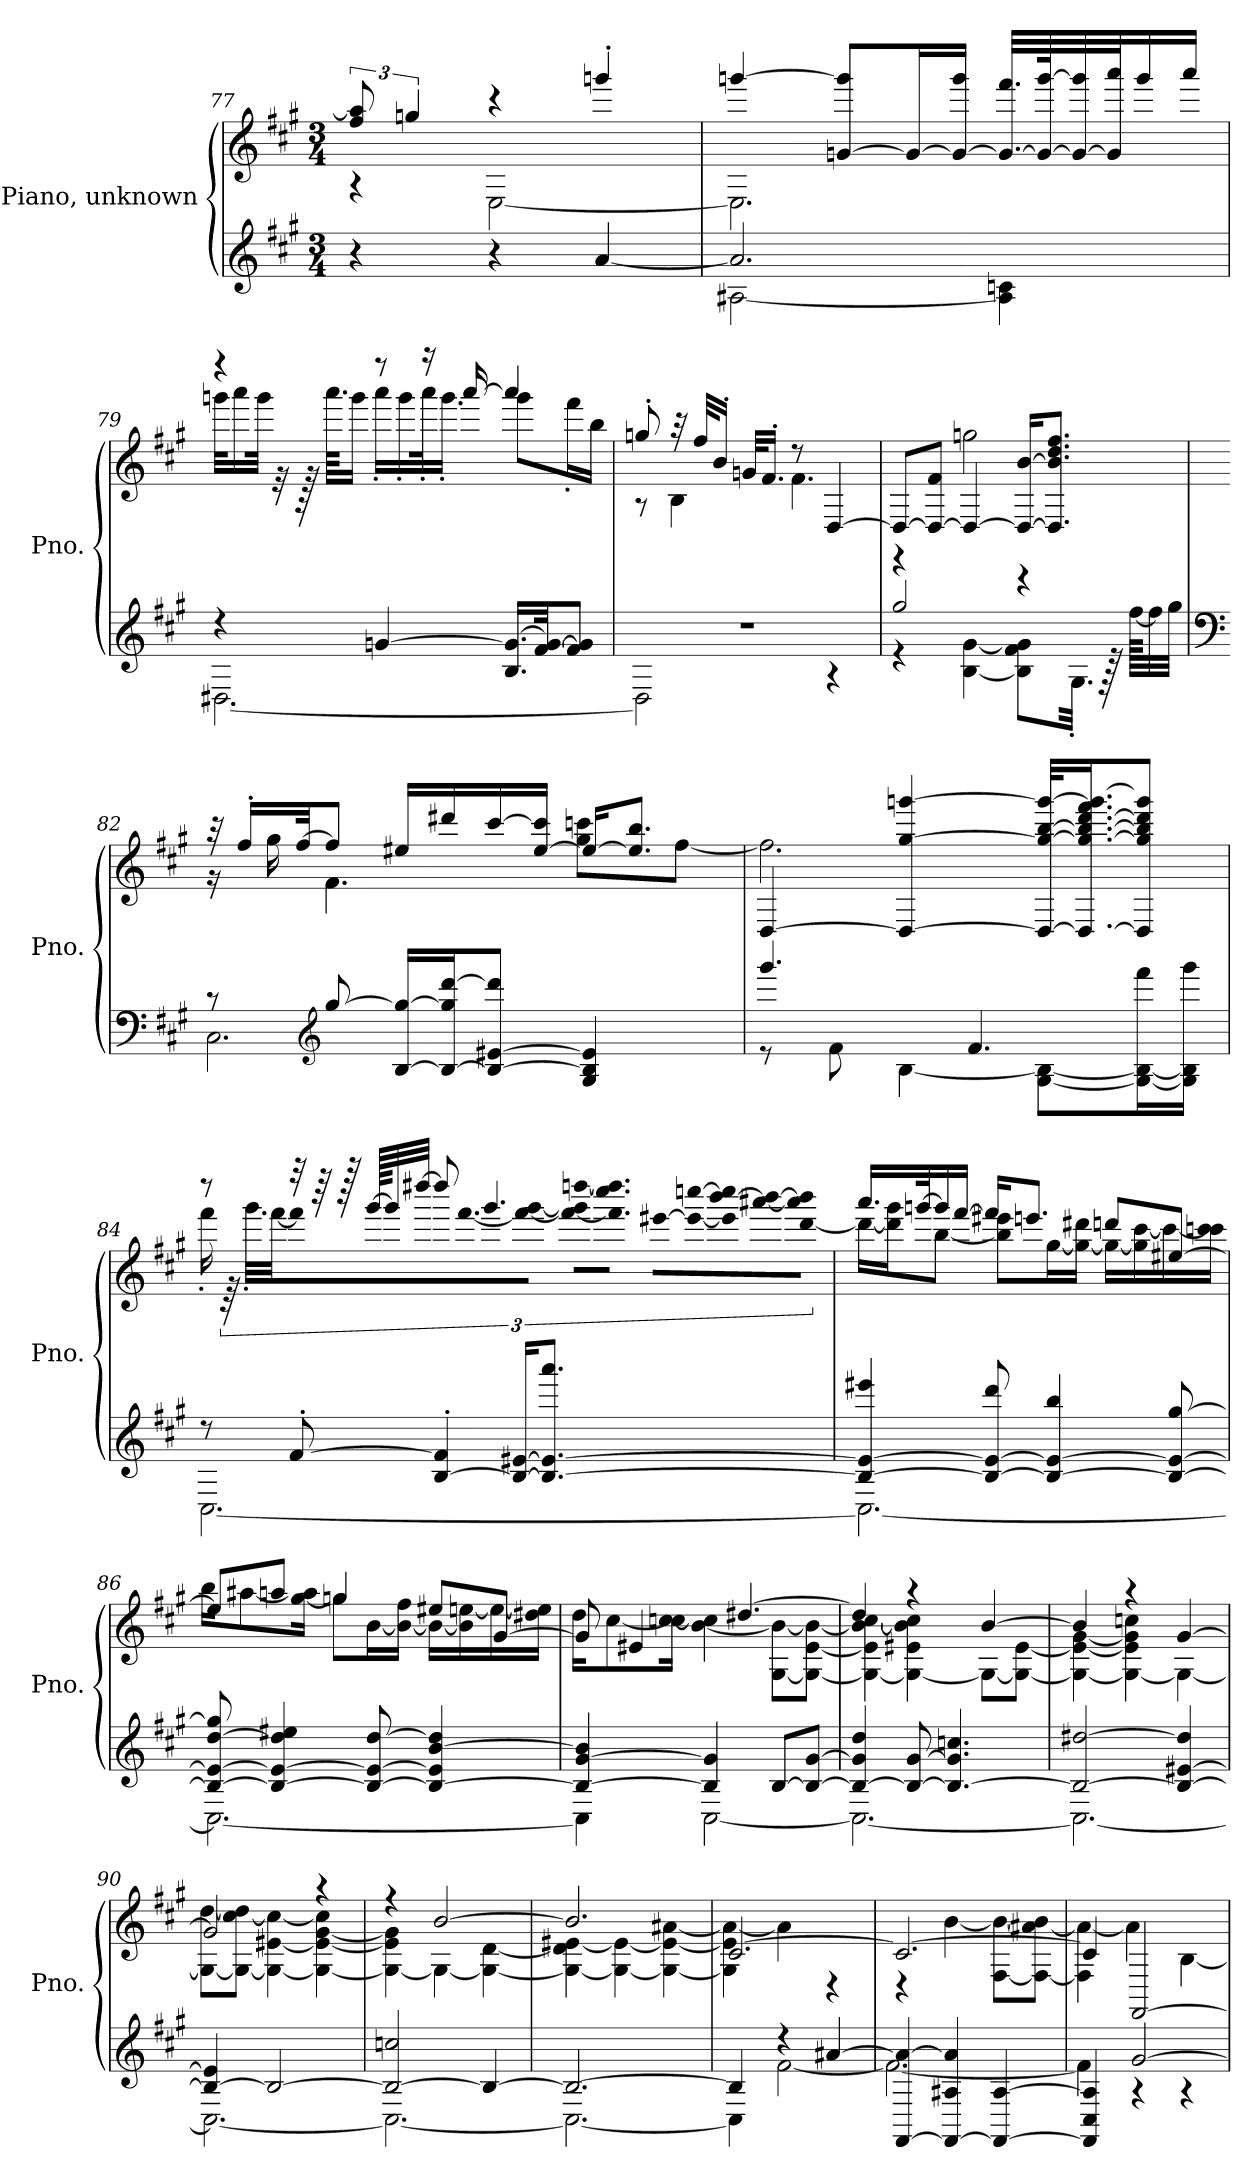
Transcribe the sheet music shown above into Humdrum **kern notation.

**kern	**kern
*part1	*part1
*staff2	*staff1
*I"Piano, unknown	*
*I'Pno.	*
*clefG2	*clefG2
*k[f#c#g#]	*k[f#c#g#]
*M3/4	*M3/4
=77	=77
*	*^
4r	12ff#/ 12aa/]	4r
.	6ggn/	.
4r	4r	[2E\
[4a/	4gggn'/	.
!!LO:LB:g=z	!!
=78	=78	=78
*^	*	*
2.a/]	[2A#X\	[4gggn/	2.E\]
.	.	[8gn/ 8ggg/]L	.
.	.	16g/L_	.
.	.	16g/_ 16ggg/JJ	.
.	4A#\] 4cn\	32.g/_ 32.fff#/LLL	.
.	.	64g/_ [64ggg/K	.
.	.	32g/_ 32ggg/]	.
.	.	32g/] 32aaa/J	.
.	.	16ggg/	.
.	.	16aaa/JJ	.
=79	=79	=79	=79
4r	[2.D#X\	4r	32gggn\KLL
.	.	.	16aaa\
.	.	.	32ggg\JJk
.	.	.	32r
.	.	.	128r
.	.	.	64.aaa\KKLL
.	.	.	16ggg\JJ
[4gn/	.	8r	16aaa'\LL
.	.	.	16ggg'\
.	.	16r	32aaa'\K
.	.	.	16.ggg'\JJ
.	.	[16aaa/	.
16.B/ 16.g/_LL	.	4aaa/]	8ggg\L
[32f#/ 32g/_JK	.	.	.
8f#/] 8g/]J	.	.	16fff#'\L
.	.	.	16bb\JJ
!!LO:LB:g=z	!!
=80	=80	=80	=80
2.r	2D#\]	8ggn'/	8r
.	.	32r	4B\
.	.	32ff#/KLL	.
.	.	16b'/JJ	.
.	.	32gn/KLL	.
.	.	16.f#'/JJ	.
.	.	8r	4.f#\
.	4r	[4D/	.
=81	=81	=81	=81
2gg#/	4r	8D/L_	4r
.	.	8D/_ 8f#/J	.
.	[4B\ [4g#\	4D/_	2ggn\
4r	8B\] 8f#\ 8g#\]L	16D/_ [16b/KL	.
.	.	8.D/] 8.b/] 8.dd/ 8.ff#/J	.
.	32.G#'\Jkk	.	.
.	128r	.	.
.	[128ff#\KKLLL	.	.
.	32ff#\]	.	.
.	32gg#\JJJ	.	.
!!LO:LB:g=z	!!
=82	=82	=82	=82
*clefF4	*	*	*
8r	2.C#\	32r	16r
.	.	16ff#'/LL	.
.	.	.	16gg#\
.	.	[32ff#/JK	.
*clefG2	*	*	*
[8gg#/	.	8ff#/J]	4.f#\
[16B/ 16gg#/_LL	.	16ee#X/LL	.
16B/_ 16gg#/] [16ddd/J	.	16ddd#X/	.
8B/_ [8e#X/ 8ddd/]J	.	[16ccc#/	.
.	.	[16ee#/ 16ccc#/]JJ	.
4G#/ 4B/] 4e#/]	.	16ee#/KL_	8gg#\ 8cccn\L
.	.	8.ee#/] 8.bb/J	.
.	.	.	[8ff#\J
=83	=83	=83	=83
4.ggg#/	8r	[4D/	2.ff#\]
.	8f#\	.	.
.	[4B\	4D/_ [4gg#/ [4gggn/	.
4.f#/	.	.	.
.	[8G#\ 8B\_L	32D/_ 32gg#/_ [32bb/ 32ggg/_KLL	.
.	.	16.D/_ 16.gg#/_ 16.bb/_ [16.ddd/ 16.fff#/ 16.ggg/_J	.
.	16G#\_ 16B\_ 16fff#\L	8D/] 8gg#/] 8bb/] 8ddd/] 8ggg/]J	.
.	16G#\] 16B\] 16ggg#\JJ	.	.
!!LO:LB:g=z	!!
=84	=84	=84	=84
8r	[2.C#\	8r	16fff#'\
.	.	.	96r
.	.	.	48.ggg#'\LLL
.	.	.	[48fff#\J
[8f#'/	.	32r	16fff#\]
.	.	64r	.
.	.	128r	.
.	.	[128ggg#/KKLLL	.
.	.	32ggg#/]	[32.fff#\L
.	.	[32dddd#X/JJJ	.
.	.	.	64fff#\_ [64ggg#\JJJk
[4B/' 4f#/]'	.	8dddd#/]	16fff#\_ 16ggg#\] [16ddddn\KL
.	.	.	8.fff#\] 8.cccc#\ 8.dddd\]J
.	.	4.ggg#/	.
16B/_ [16e#X/KL	.	.	[32eee#X\LLL
.	.	.	32eee#\_ [32ccccn\J
8.B/_ 8.e#/_ 8.aaa/J	.	.	16eee#\] [16bbb\ 16cccc\]
.	.	.	[16aaa#X\ 16bbb\_
.	.	.	[16ddd\ 16aaa#\] 16bbb\]JJ
!!LO:PB:g=z	!!
=85	=85	=85	=85
4B/_ 4e#/_ 4eee#X/	2.C#\_	16.aaa/LL	16ddd\LL_
.	.	.	16ddd\] 16ggg#\J
.	.	[32gggn/K	.
.	.	16ggg/]	[8bb\J
.	.	[16fff#/JJ	.
8B/_ 8e#/_ 8ddd/	.	16fff#/KL]	8bb\] 8eee#X\L
.	.	8.eeen/J	.
4B/_ 4e#/_ 4bb/	.	.	[16gg#\L
.	.	.	16gg#\_ 16ddd#X\JJ
.	.	8dddn/L	16gg#\LL_
.	.	.	16gg#\] [16ccc#\
8B/_ 8e#/_ [8gg#/	.	[8ee#X/J	16ccc#\_
.	.	.	16cccn\ 16ccc#\]JJ
=86	=86	=86	=86
8B/_ 8e#/_ [8dd/ 8gg#/]	2.C#\_	8ee#/L]	16bb\KL
.	.	.	[8aa#X\
4B/_ 4e#/_ 4dd/] 4ee#X/	.	8aan/J	.
.	.	.	[16gg#\ 16aa#\]Jk
.	.	4ggn/	8gg#\L]
8B/_ 8e#/_ [8dd/	.	.	[16b\L
.	.	.	16b\_ 16ff#\JJ
4B/_ 4e#/] [4b/ 4dd/]	.	8ee#X/L	16b\LL_
.	.	.	16b\] [16een\
.	.	[8g#/J	16ee\_
.	.	.	16dd#X\ 16ee\]JJ
!!LO:LB:g=z	!!
=87	=87	=87	=87
4B/_ [4g#/ 4b/]	4C#\]	8g#/]	16dd\KL
.	.	.	[8cc#\
.	.	4e#X/	.
.	.	.	[16ccn\ 16cc#\]Jk
4B/] 4g#/]	[2C#\	.	[4b\ 4cc\]
.	.	[4.dd#X/	.
[8B/L	.	.	[8G#\ 8b\_L
8B/_ [8g#/J	.	.	8G#\_ [8e#\ 8b\_J
=88	=88	=88	=88
4B/_ 4g#/] 4dd/	2.C#\_	4dd#/]	4G#\_ 4e#\] 4b\_ [4cc#\
8B/_ [8g#/	.	4r	4G#\_ 4e#X\ 4b\] 4cc#\]
4.B/_ 4.g#/] 4.ccn/	.	.	.
.	.	[4b/	8G#\L_
.	.	.	8G#\_ [8e#\J
=89	=89	=89	=89
2B/_ [2dd#X/	2.C#\_	4b/]	4G#\_ 4e#\_ [4g#\
.	.	4r	4G#\_ 4e#\] 4g#\] 4ccn\
4B/_ [4e#X/ 4dd#/]	.	[4g#/	4G#\_
=90	=90	=90	=90
4B/_ 4e#/]	2.C#\_	2g#/]	8G#\_ [8dd\L
.	.	.	8G#\_ [8cc#\ 8dd\]J
2B/_	.	.	4G#\_ [4e#X\ 4cc#\_
.	.	4r	4G#\_ 4e#\_ [4g#\ 4cc#\]
=91	=91	=91	=91
2B/_ 2ccn/	2.C#\_	4r	4G#\_ 4e#\] 4g#\]
.	.	[2b/	4G#\_
4B/_	.	.	4G#\_ [4d\
!!LO:LB:g=z	!!
=92	=92	=92	=92
2.B/_	2.C#\_	2.b/]	4G#\_ 4d\] [4e#X\
.	.	.	4G#\_ 4e#\_
.	.	.	4G#\_ 4e#\_ [4a#X\
=93	=93	=93	=93
4B/]	4C#\]	[2.c#/	4G#\] 4e#\] 4a#\_
4r	[2f#\	.	4a#\]
[4a#X/	.	.	4r
=94	=94	=94	=94
[4FF#/ 4a#/_	2.f#\_	2.c#/_	4r
4FF#/_ 4A#X/ 4a#/]	.	.	[4b\
4FF#/_ [4A#/	.	.	[8F#\ 8b\_L
.	.	.	8F#\_ [8a#X\ 8b\]J
=95	=95	=95	=95
4FF#/] 4C#/ 4A#/]	4f#\]	4c#/]	4F#\] 4a#\_
[2g#/	4r	[2FF#/	4a#\]
.	4r	.	[4B\
*v	*v	*	*
*	*v	*v
=	=
*-	*-
